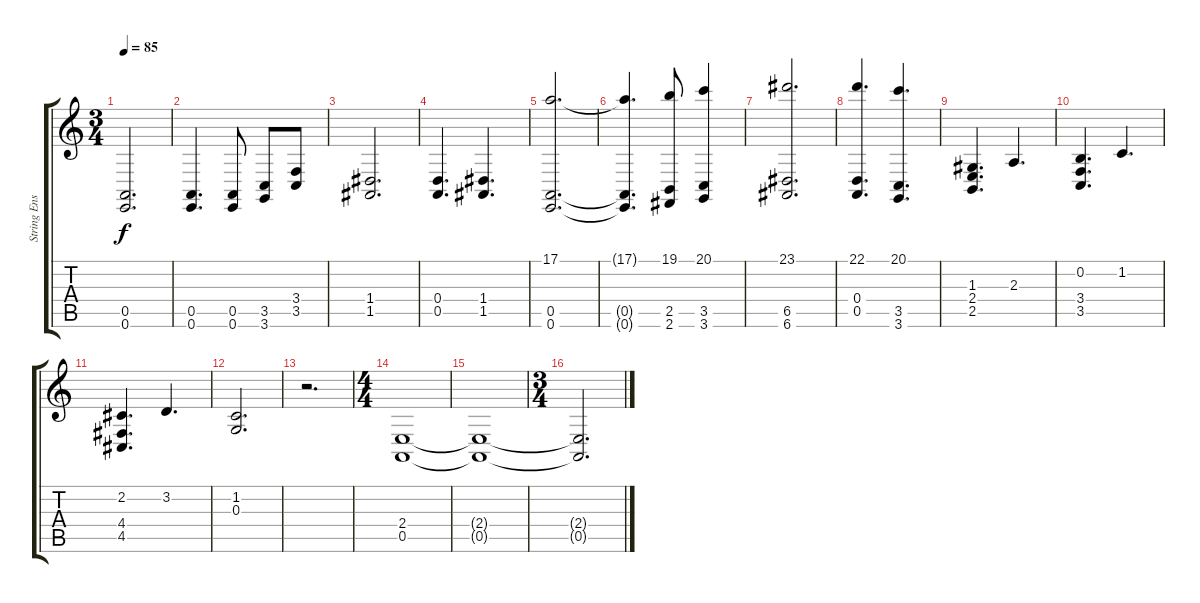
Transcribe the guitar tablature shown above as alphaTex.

\track ("String Ensemble 1" "String Ens") {instrument stringensemble1}
\staff {score tabs}
\tuning (E4 B3 G3 D3 A2 E2) {hide}
\ts (3 4)
\tempo 85
\clef g2
\ks c
(0.5 0.6).2{d dy f} |
(0.5 0.6).4{d} (0.5 0.6).8 (3.5 3.6).8 (3.4 3.5).8 |
(1.4 1.5).2{d} |
(0.4 0.5).4{d} (1.4 1.5).4{d} |
(17.1 0.5 0.6).2{d} |
(17.1{t} 0.5{t} 0.6{t}).4{d} (19.1 2.5 2.6).8 (20.1 3.5 3.6).4 |
(23.1 6.5 6.6).2{d} |
(22.1 0.4 0.5).4{d} (20.1 3.5 3.6).4{d} |
(1.3 2.4 2.5).4{d} 2.3.4{d} |
(0.2 3.4 3.5).4{d} 1.2.4{d} |
(2.2 4.4 4.5).4{d} 3.2.4{d} |
(1.2 0.3).2{d} |
r.2{d} |
\ts (4 4)
(2.4 0.5).1 |
(2.4{t} 0.5{t}).1 |
\ts (3 4)
(2.4{t} 0.5{t}).2{d}
